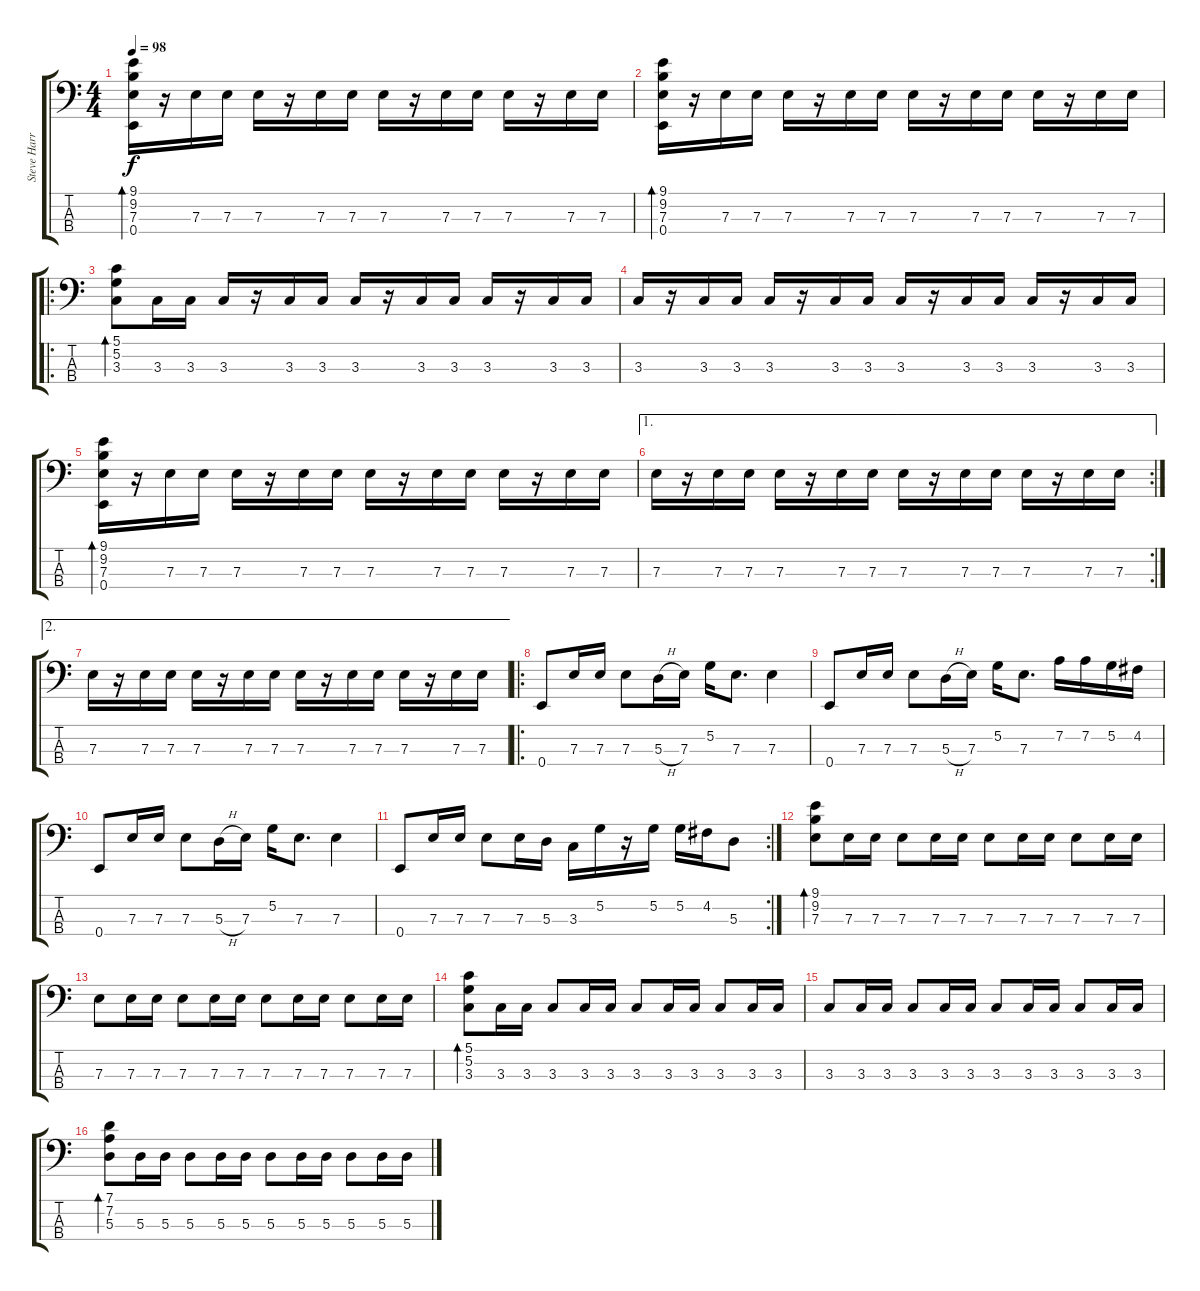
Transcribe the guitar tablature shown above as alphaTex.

\track ("Steve Harris" "Steve Harr") {instrument electricbassfinger}
\staff {score tabs}
\tuning (G2 D2 A1 E1) {hide}
\ts (4 4)
\tempo 98
\clef f4
\ks c
(9.1 9.2 7.3 0.4).16{bd 120 dy f} r.16 7.3.16 7.3.16 7.3.16 r.16 7.3.16 7.3.16 7.3.16 r.16 7.3.16 7.3.16 7.3.16 r.16 7.3.16 7.3.16 |
(9.1 9.2 7.3 0.4).16{bd 120} r.16 7.3.16 7.3.16 7.3.16 r.16 7.3.16 7.3.16 7.3.16 r.16 7.3.16 7.3.16 7.3.16 r.16 7.3.16 7.3.16 |
\ro
(5.1 5.2 3.3).8{bd 120} 3.3.16 3.3.16 3.3.16 r.16 3.3.16 3.3.16 3.3.16 r.16 3.3.16 3.3.16 3.3.16 r.16 3.3.16 3.3.16 |
3.3.16 r.16 3.3.16 3.3.16 3.3.16 r.16 3.3.16 3.3.16 3.3.16 r.16 3.3.16 3.3.16 3.3.16 r.16 3.3.16 3.3.16 |
(9.1 9.2 7.3 0.4).16{bd 120} r.16 7.3.16 7.3.16 7.3.16 r.16 7.3.16 7.3.16 7.3.16 r.16 7.3.16 7.3.16 7.3.16 r.16 7.3.16 7.3.16 |
\ae 1
\rc 2
7.3.16 r.16 7.3.16 7.3.16 7.3.16 r.16 7.3.16 7.3.16 7.3.16 r.16 7.3.16 7.3.16 7.3.16 r.16 7.3.16 7.3.16 |
\ae 2
7.3.16 r.16 7.3.16 7.3.16 7.3.16 r.16 7.3.16 7.3.16 7.3.16 r.16 7.3.16 7.3.16 7.3.16 r.16 7.3.16 7.3.16 |
\ro
0.4.8 7.3.16 7.3.16 7.3.8 5.3{h}.16 7.3.16 5.2.16 7.3.8{d} 7.3.4 |
0.4.8 7.3.16 7.3.16 7.3.8 5.3{h}.16 7.3.16 5.2.16 7.3.8{d} 7.2.16 7.2.16 5.2.16 4.2.16 |
0.4.8 7.3.16 7.3.16 7.3.8 5.3{h}.16 7.3.16 5.2.16 7.3.8{d} 7.3.4 |
\rc 2
0.4.8 7.3.16 7.3.16 7.3.8 7.3.16 5.3.16 3.3.16 5.2.16 r.16 5.2.16 5.2.16 4.2.16 5.3.8 |
(9.1 9.2 7.3).8{bd 120} 7.3.16 7.3.16 7.3.8 7.3.16 7.3.16 7.3.8 7.3.16 7.3.16 7.3.8 7.3.16 7.3.16 |
7.3.8 7.3.16 7.3.16 7.3.8 7.3.16 7.3.16 7.3.8 7.3.16 7.3.16 7.3.8 7.3.16 7.3.16 |
(5.1 5.2 3.3).8{bd 120} 3.3.16 3.3.16 3.3.8 3.3.16 3.3.16 3.3.8 3.3.16 3.3.16 3.3.8 3.3.16 3.3.16 |
3.3.8 3.3.16 3.3.16 3.3.8 3.3.16 3.3.16 3.3.8 3.3.16 3.3.16 3.3.8 3.3.16 3.3.16 |
(7.1 7.2 5.3).8{bd 120} 5.3.16 5.3.16 5.3.8 5.3.16 5.3.16 5.3.8 5.3.16 5.3.16 5.3.8 5.3.16 5.3.16
